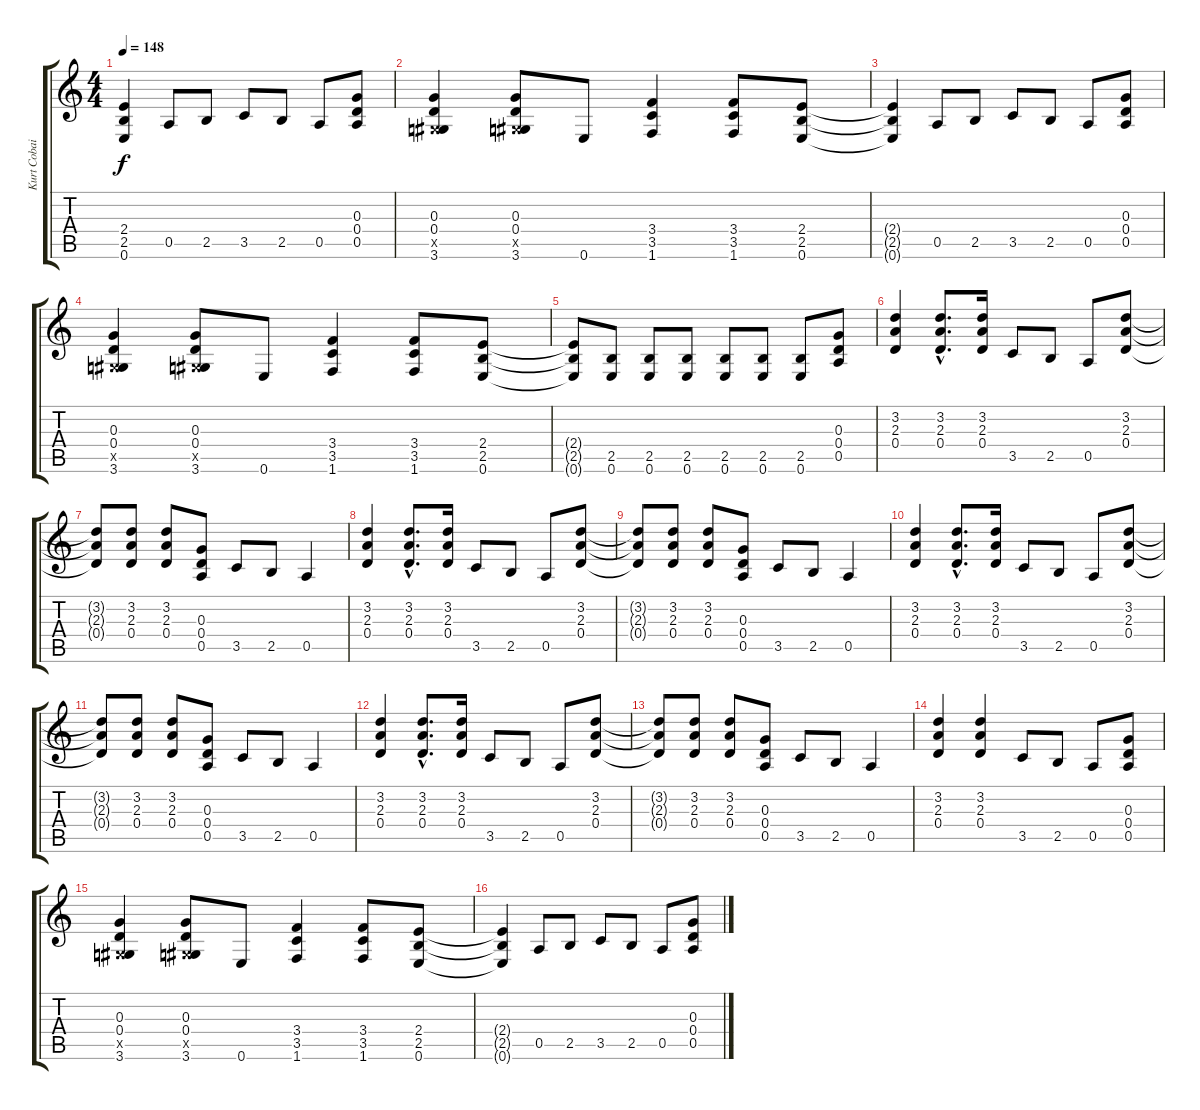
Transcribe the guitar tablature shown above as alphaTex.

\track ("Kurt Cobain" "Kurt Cobai") {instrument distortionguitar}
\staff {score tabs}
\tuning (E4 B3 G3 D3 A2 E2) {hide}
\ts (4 4)
\tempo 148
\clef g2
\ks c
(2.4{t} 2.5{t} 0.6{t}).4{dy f} 0.5.8 2.5.8 3.5.8 2.5.8 0.5.8 (0.3 0.4 0.5).8 |
(0.3 0.4 -1.5{x} 3.6).4 (0.3 0.4 -1.5{x} 3.6).8 0.6.8 (3.4 3.5 1.6).4 (3.4 3.5 1.6).8 (2.4 2.5 0.6).8 |
(2.4{t} 2.5{t} 0.6{t}).4 0.5.8 2.5.8 3.5.8 2.5.8 0.5.8 (0.3 0.4 0.5).8 |
(0.3 0.4 -1.5{x} 3.6).4 (0.3 0.4 -1.5{x} 3.6).8 0.6.8 (3.4 3.5 1.6).4 (3.4 3.5 1.6).8 (2.4 2.5 0.6).8 |
(2.4{t} 2.5{t} 0.6{t}).8 (2.5 0.6).8 (2.5 0.6).8 (2.5 0.6).8 (2.5 0.6).8 (2.5 0.6).8 (2.5 0.6).8 (0.3 0.4 0.5).8 |
(3.2 2.3 0.4).4 (3.2{hac} 2.3{hac} 0.4{hac}).8{d} (3.2 2.3 0.4).16 3.5.8 2.5.8 0.5.8 (3.2 2.3 0.4).8 |
(3.2{t} 2.3{t} 0.4{t}).8 (3.2 2.3 0.4).8 (3.2 2.3 0.4).8 (0.3 0.4 0.5).8 3.5.8 2.5.8 0.5.4 |
(3.2 2.3 0.4).4 (3.2{hac} 2.3{hac} 0.4{hac}).8{d} (3.2 2.3 0.4).16 3.5.8 2.5.8 0.5.8 (3.2 2.3 0.4).8 |
(3.2{t} 2.3{t} 0.4{t}).8 (3.2 2.3 0.4).8 (3.2 2.3 0.4).8 (0.3 0.4 0.5).8 3.5.8 2.5.8 0.5.4 |
(3.2 2.3 0.4).4 (3.2{hac} 2.3{hac} 0.4{hac}).8{d} (3.2 2.3 0.4).16 3.5.8 2.5.8 0.5.8 (3.2 2.3 0.4).8 |
(3.2{t} 2.3{t} 0.4{t}).8 (3.2 2.3 0.4).8 (3.2 2.3 0.4).8 (0.3 0.4 0.5).8 3.5.8 2.5.8 0.5.4 |
(3.2 2.3 0.4).4 (3.2{hac} 2.3{hac} 0.4{hac}).8{d} (3.2 2.3 0.4).16 3.5.8 2.5.8 0.5.8 (3.2 2.3 0.4).8 |
(3.2{t} 2.3{t} 0.4{t}).8 (3.2 2.3 0.4).8 (3.2 2.3 0.4).8 (0.3 0.4 0.5).8 3.5.8 2.5.8 0.5.4 |
(3.2 2.3 0.4).4 (3.2 2.3 0.4).4 3.5.8 2.5.8 0.5.8 (0.3 0.4 0.5).8 |
(0.3 0.4 -1.5{x} 3.6).4 (0.3 0.4 -1.5{x} 3.6).8 0.6.8 (3.4 3.5 1.6).4 (3.4 3.5 1.6).8 (2.4 2.5 0.6).8 |
(2.4{t} 2.5{t} 0.6{t}).4 0.5.8 2.5.8 3.5.8 2.5.8 0.5.8 (0.3 0.4 0.5).8
